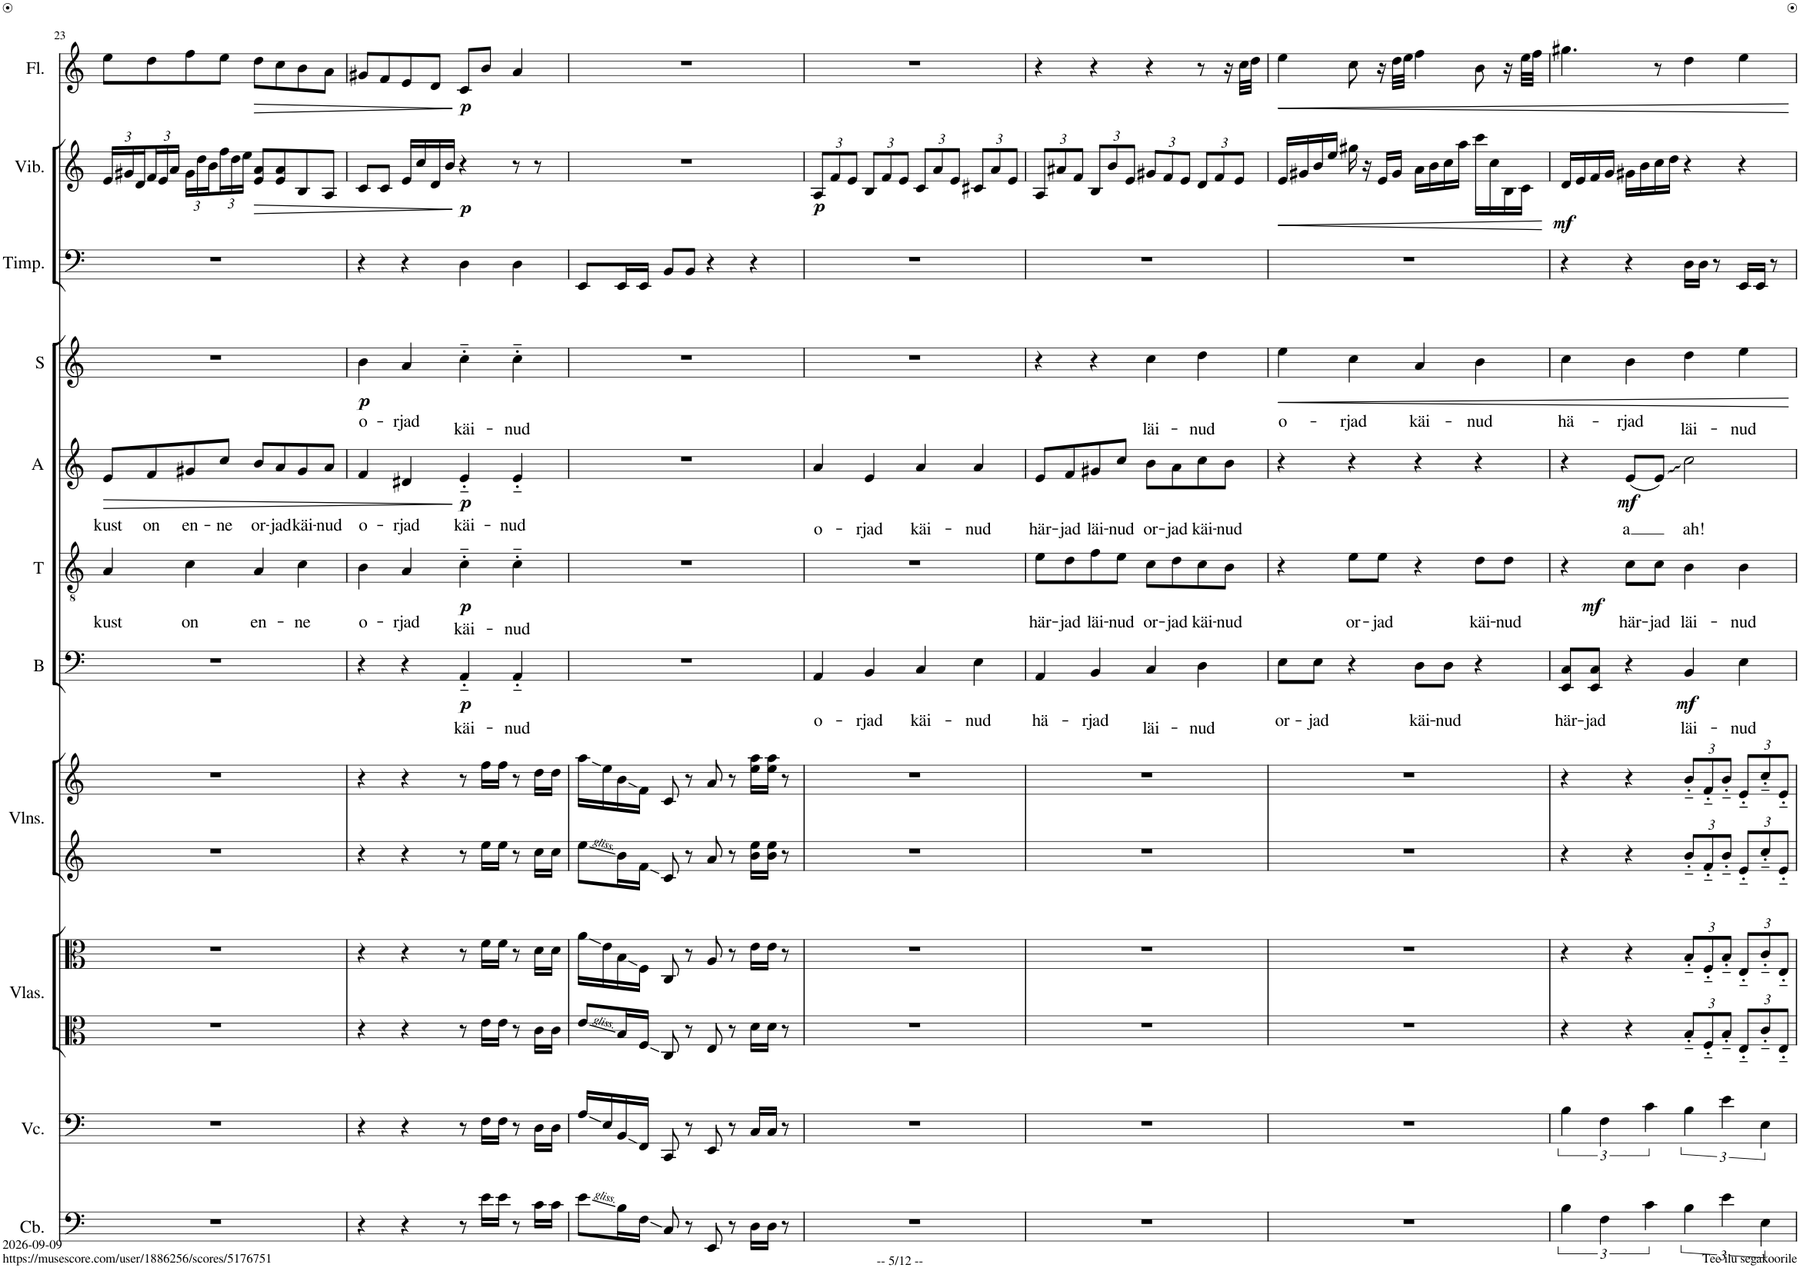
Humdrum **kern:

**kern	**kern	**kern	**kern	**kern	**kern	**kern	**text	**dynam	**kern	**text	**dynam	**kern	**text	**dynam	**kern	**text	**dynam	**kern	**kern	**dynam	**kern	**dynam
*part11	*part10	*part9	*part9	*part8	*part8	*part7	*part7	*part7	*part6	*part6	*part6	*part5	*part5	*part5	*part4	*part4	*part4	*part3	*part2	*part2	*part1	*part1
*staff13	*staff12	*staff11	*staff10	*staff9	*staff8	*staff7	*staff7	*staff7	*staff6	*staff6	*staff6	*staff5	*staff5	*staff5	*staff4	*staff4	*staff4	*staff3	*staff2	*staff2	*staff1	*staff1
*I"Contrabass	*I"Violoncello	*I"Violas	*	*I"Violins	*	*I"B	*	*	*I"T	*	*	*I"A	*	*	*I"S	*	*	*I"Timpani	*I"Vibraphone	*	*I"Flute	*
*I'Cb.	*I'Vc.	*I'Vlas.	*	*I'Vlns.	*	*I'B	*	*	*I'T	*	*	*I'A	*	*	*I'S	*	*	*I'Timp.	*I'Vib.	*	*I'Fl.	*
!!LO:PB:g=z
*clefF4	*clefF4	*clefC3	*clefC3	*clefG2	*clefG2	*clefF4	*	*	*clefGv2	*	*	*clefG2	*	*	*clefG2	*	*	*clefF4	*clefG2	*	*clefG2	*
*Trd7c12	*	*	*	*	*	*	*	*	*	*	*	*Trd1c2	*	*	*	*	*	*	*	*	*	*
*k[]	*k[]	*k[]	*k[]	*k[]	*k[]	*k[]	*	*	*k[]	*	*	*k[]	*	*	*k[]	*	*	*k[]	*k[]	*	*k[]	*
*M4/4	*M4/4	*M4/4	*M4/4	*M4/4	*M4/4	*M4/4	*	*	*M4/4	*	*	*M4/4	*	*	*M4/4	*	*	*M4/4	*M4/4	*	*M4/4	*
=23	=23	=23	=23	=23	=23	=23	=23	=23	=23	=23	=23	=23	=23	=23	=23	=23	=23	=23	=23	=23	=23	=23
!	!	!	!	!	!	!	!	!	!	!LO:LY:b	!	!	!LO:LY:b	!LO:HP:b	!	!	!	!	!	!	!	!
*	*	*	*	*	*	*	*	*	*	*	*	*	*	*	*	*	*	*	*Xbrackettup	*	*	*
1r	1r	1r	1r	1r	1r	1r	.	.	4A/	kust	.	8e/L	kust	>	1r	.	.	1r	24e/LL	.	8ee\L	.
.	.	.	.	.	.	.	.	.	.	.	.	.	.	.	.	.	.	.	24g#X/	.	.	.
.	.	.	.	.	.	.	.	.	.	.	.	.	.	.	.	.	.	.	24d/	.	.	.
!	!	!	!	!	!	!	!	!	!	!	!	!	!LO:LY:b	!	!	!	!	!	!	!	!	!
.	.	.	.	.	.	.	.	.	.	.	.	8f/	on	.	.	.	.	.	24f/	.	8dd\	.
.	.	.	.	.	.	.	.	.	.	.	.	.	.	.	.	.	.	.	24e/	.	.	.
.	.	.	.	.	.	.	.	.	.	.	.	.	.	.	.	.	.	.	24a/JJ	.	.	.
!	!	!	!	!	!	!	!	!	!	!LO:LY:b	!	!	!LO:LY:b	!	!	!	!	!	!	!	!	!
.	.	.	.	.	.	.	.	.	4c\	on	.	8g#X/	en-	.	.	.	.	.	24g#\LL	.	8ff\	.
.	.	.	.	.	.	.	.	.	.	.	.	.	.	.	.	.	.	.	24dd\	.	.	.
.	.	.	.	.	.	.	.	.	.	.	.	.	.	.	.	.	.	.	24b\	.	.	.
!	!	!	!	!	!	!	!	!	!	!	!	!	!LO:LY:b	!	!	!	!	!	!	!	!	!
.	.	.	.	.	.	.	.	.	.	.	.	8cc/J	-ne	.	.	.	.	.	24ff\	.	8ee\J	.
.	.	.	.	.	.	.	.	.	.	.	.	.	.	.	.	.	.	.	24dd\	.	.	.
.	.	.	.	.	.	.	.	.	.	.	.	.	.	.	.	.	.	.	24ee\JJ	.	.	.
!	!	!	!	!	!	!	!	!	!	!LO:LY:b	!	!	!LO:LY:b	!	!	!	!	!	!	!LO:HP:b	!	!LO:HP:b
.	.	.	.	.	.	.	.	.	4A/	en-	.	8b/L	or-	.	.	.	.	.	8e/ 8a/L	>	8dd\L	>
!	!	!	!	!	!	!	!	!	!	!	!	!	!LO:LY:b	!	!	!	!	!	!	!	!	!
.	.	.	.	.	.	.	.	.	.	.	.	8a/	-jad	.	.	.	.	.	8e/ 8a/	.	8cc\	.
!	!	!	!	!	!	!	!	!	!	!LO:LY:b	!	!	!LO:LY:b	!	!	!	!	!	!	!	!	!
.	.	.	.	.	.	.	.	.	4c\	-ne	.	8g#/	käi-	.	.	.	.	.	8B/	.	8b\	.
!	!	!	!	!	!	!	!	!	!	!	!	!	!LO:LY:b	!	!	!	!	!	!	!	!	!
.	.	.	.	.	.	.	.	.	.	.	.	8a/J	-nud	.	.	.	.	.	8A/J	.	8a\J	.
=24	=24	=24	=24	=24	=24	=24	=24	=24	=24	=24	=24	=24	=24	=24	=24	=24	=24	=24	=24	=24	=24	=24
!	!	!	!	!	!	!	!	!	!	!LO:LY:b	!	!	!LO:LY:b	!	!	!LO:LY:b	!LO:DY:b	!	!	!	!	!
4r	4r	4r	4r	4r	4r	4r	.	.	4B\	o-	.	4f/	o-	.	4b\	o-	p	4r	8c/L	.	8g#X/L	.
.	.	.	.	.	.	.	.	.	.	.	.	.	.	.	.	.	.	.	8c/J	.	8f/	.
!	!	!	!	!	!	!	!	!	!	!LO:LY:b	!	!	!LO:LY:b	!	!	!LO:LY:b	!	!	!	!	!	!
4r	4r	4r	4r	4r	4r	4r	.	.	4A/	-rjad	.	4d#X/	-rjad	.	4a/	-rjad	.	4r	16e/LL	.	8e/	.
.	.	.	.	.	.	.	.	.	.	.	.	.	.	.	.	.	.	.	16cc/	.	.	.
.	.	.	.	.	.	.	.	.	.	.	.	.	.	.	.	.	.	.	16d/	.	8d/J	.
.	.	.	.	.	.	.	.	.	.	.	.	.	.	.	.	.	.	.	16b/JJ	.	.	.
!	!	!	!	!	!	!	!LO:LY:b	!LO:DY:b	!	!LO:LY:b	!LO:DY:b	!	!LO:LY:b	!LO:DY:n=1:b	!	!LO:LY:b	!	!	!	!LO:DY:n=1:b	!	!LO:DY:n=1:b
8r	8r	8r	8r	8r	8r	4AA'~/	käi-	p	4c'~\	käi-	p	4e'~/	käi-	] p	4cc'~\	käi-	.	4D\	4r	] p	8c/L	] p
16e\LL	16F\LL	16e\LL	16f\LL	16ee\LL	16ff\LL	.	.	.	.	.	.	.	.	.	.	.	.	.	.	.	8b/J	.
16e\JJ	16F\JJ	16e\JJ	16f\JJ	16ee\JJ	16ff\JJ	.	.	.	.	.	.	.	.	.	.	.	.	.	.	.	.	.
!	!	!	!	!	!	!	!LO:LY:b	!	!	!LO:LY:b	!	!	!LO:LY:b	!	!	!LO:LY:b	!	!	!	!	!	!
8r	8r	8r	8r	8r	8r	4AA'~/	-nud	.	4c'~\	-nud	.	4e'~/	nud	.	4cc'~\	-nud	.	4D\	8r	.	4a/	.
16c\LL	16D\LL	16c\LL	16d\LL	16cc\LL	16dd\LL	.	.	.	.	.	.	.	.	.	.	.	.	.	8r	.	.	.
16c\JJ	16D\JJ	16c\JJ	16d\JJ	16cc\JJ	16dd\JJ	.	.	.	.	.	.	.	.	.	.	.	.	.	.	.	.	.
=25	=25	=25	=25	=25	=25	=25	=25	=25	=25	=25	=25	=25	=25	=25	=25	=25	=25	=25	=25	=25	=25	=25
8e\L	16A/LL	8e/L	16a\LL	8ee\L	16aa\LL	1r	.	.	1r	.	.	1r	.	.	1r	.	.	8EE/L	1r	.	1r	.
.	16E/	.	16e\	.	16ee\	.	.	.	.	.	.	.	.	.	.	.	.	.	.	.	.	.
16B\L	16BB/	16B/L	16B\	16b\L	16b\	.	.	.	.	.	.	.	.	.	.	.	.	16EE/L	.	.	.	.
16F\JJ	16FF/JJ	16F/JJ	16F\JJ	16f\JJ	16f\JJ	.	.	.	.	.	.	.	.	.	.	.	.	16EE/JJ	.	.	.	.
8C/	8CC/	8C/	8C/	8c/	8c/	.	.	.	.	.	.	.	.	.	.	.	.	8BB/L	.	.	.	.
8r	8r	8r	8r	8r	8r	.	.	.	.	.	.	.	.	.	.	.	.	8BB/J	.	.	.	.
8EE/	8EE/	8E/	8A/	8a/	8a/	.	.	.	.	.	.	.	.	.	.	.	.	4r	.	.	.	.
8r	8r	8r	8r	8r	8r	.	.	.	.	.	.	.	.	.	.	.	.	.	.	.	.	.
16D\LL	16C/LL	16d\LL	16e\LL	16b\ 16ee\LL	16ee\ 16aa\LL	.	.	.	.	.	.	.	.	.	.	.	.	4r	.	.	.	.
16D\JJ	16C/JJ	16d\JJ	16e\JJ	16b\ 16ee\JJ	16ee\ 16aa\JJ	.	.	.	.	.	.	.	.	.	.	.	.	.	.	.	.	.
8r	8r	8r	8r	8r	8r	.	.	.	.	.	.	.	.	.	.	.	.	.	.	.	.	.
=26	=26	=26	=26	=26	=26	=26	=26	=26	=26	=26	=26	=26	=26	=26	=26	=26	=26	=26	=26	=26	=26	=26
!	!	!	!	!	!	!	!LO:LY:b	!	!	!	!	!	!LO:LY:b	!	!	!	!	!	!	!LO:DY:b	!	!
1r	1r	1r	1r	1r	1r	4AA/	o-	.	1r	.	.	4a/	o-	.	1r	.	.	1r	12A/L	p	1r	.
.	.	.	.	.	.	.	.	.	.	.	.	.	.	.	.	.	.	.	12f/	.	.	.
.	.	.	.	.	.	.	.	.	.	.	.	.	.	.	.	.	.	.	12e/J	.	.	.
!	!	!	!	!	!	!	!LO:LY:b	!	!	!	!	!	!LO:LY:b	!	!	!	!	!	!	!	!	!
.	.	.	.	.	.	4BB/	-rjad	.	.	.	.	4e/	-rjad	.	.	.	.	.	12B/L	.	.	.
.	.	.	.	.	.	.	.	.	.	.	.	.	.	.	.	.	.	.	12f/	.	.	.
.	.	.	.	.	.	.	.	.	.	.	.	.	.	.	.	.	.	.	12e/J	.	.	.
!	!	!	!	!	!	!	!LO:LY:b	!	!	!	!	!	!LO:LY:b	!	!	!	!	!	!	!	!	!
.	.	.	.	.	.	4C/	käi-	.	.	.	.	4a/	käi-	.	.	.	.	.	12c/L	.	.	.
.	.	.	.	.	.	.	.	.	.	.	.	.	.	.	.	.	.	.	12a/	.	.	.
.	.	.	.	.	.	.	.	.	.	.	.	.	.	.	.	.	.	.	12e/J	.	.	.
!	!	!	!	!	!	!	!LO:LY:b	!	!	!	!	!	!LO:LY:b	!	!	!	!	!	!	!	!	!
.	.	.	.	.	.	4E\	-nud	.	.	.	.	4a/	-nud	.	.	.	.	.	12c#X/L	.	.	.
.	.	.	.	.	.	.	.	.	.	.	.	.	.	.	.	.	.	.	12a/	.	.	.
.	.	.	.	.	.	.	.	.	.	.	.	.	.	.	.	.	.	.	12e/J	.	.	.
=27	=27	=27	=27	=27	=27	=27	=27	=27	=27	=27	=27	=27	=27	=27	=27	=27	=27	=27	=27	=27	=27	=27
!	!	!	!	!	!	!	!LO:LY:b	!	!	!LO:LY:b	!	!	!LO:LY:b	!	!	!	!	!	!	!	!	!
1r	1r	1r	1r	1r	1r	4AA/	hä-	.	8e\L	här-	.	8e/L	här-	.	4r	.	.	1r	12A/L	.	4r	.
.	.	.	.	.	.	.	.	.	.	.	.	.	.	.	.	.	.	.	12a#X/	.	.	.
!	!	!	!	!	!	!	!	!	!	!LO:LY:b	!	!	!LO:LY:b	!	!	!	!	!	!	!	!	!
.	.	.	.	.	.	.	.	.	8d\	-jad	.	8f/	-jad	.	.	.	.	.	.	.	.	.
.	.	.	.	.	.	.	.	.	.	.	.	.	.	.	.	.	.	.	12f/J	.	.	.
!	!	!	!	!	!	!	!LO:LY:b	!	!	!LO:LY:b	!	!	!LO:LY:b	!	!	!	!	!	!	!	!	!
.	.	.	.	.	.	4BB/	-rjad	.	8f\	läi-	.	8g#X/	läi-	.	4r	.	.	.	12B/L	.	4r	.
.	.	.	.	.	.	.	.	.	.	.	.	.	.	.	.	.	.	.	12b/	.	.	.
!	!	!	!	!	!	!	!	!	!	!LO:LY:b	!	!	!LO:LY:b	!	!	!	!	!	!	!	!	!
.	.	.	.	.	.	.	.	.	8e\J	-nud	.	8cc/J	-nud	.	.	.	.	.	.	.	.	.
.	.	.	.	.	.	.	.	.	.	.	.	.	.	.	.	.	.	.	12e/J	.	.	.
!	!	!	!	!	!	!	!LO:LY:b	!	!	!LO:LY:b	!	!	!LO:LY:b	!	!	!LO:LY:b	!	!	!	!	!	!
.	.	.	.	.	.	4C/	läi-	.	8c\L	or-	.	8b\L	or-	.	4cc\	läi-	.	.	12g#X/L	.	4r	.
.	.	.	.	.	.	.	.	.	.	.	.	.	.	.	.	.	.	.	12f/	.	.	.
!	!	!	!	!	!	!	!	!	!	!LO:LY:b	!	!	!LO:LY:b	!	!	!	!	!	!	!	!	!
.	.	.	.	.	.	.	.	.	8d\	-jad	.	8a\	-jad	.	.	.	.	.	.	.	.	.
.	.	.	.	.	.	.	.	.	.	.	.	.	.	.	.	.	.	.	12e/J	.	.	.
!	!	!	!	!	!	!	!LO:LY:b	!	!	!LO:LY:b	!	!	!LO:LY:b	!	!	!LO:LY:b	!	!	!	!	!	!
.	.	.	.	.	.	4D\	-nud	.	8c\	käi-	.	8cc\	käi-	.	4dd\	-nud	.	.	12d/L	.	8r	.
.	.	.	.	.	.	.	.	.	.	.	.	.	.	.	.	.	.	.	12f/	.	.	.
!	!	!	!	!	!	!	!	!	!	!LO:LY:b	!	!	!LO:LY:b	!	!	!	!	!	!	!	!	!
.	.	.	.	.	.	.	.	.	8B\J	-nud	.	8b\J	-nud	.	.	.	.	.	.	.	16r	.
.	.	.	.	.	.	.	.	.	.	.	.	.	.	.	.	.	.	.	12e/J	.	.	.
.	.	.	.	.	.	.	.	.	.	.	.	.	.	.	.	.	.	.	.	.	32cc\LLL	.
.	.	.	.	.	.	.	.	.	.	.	.	.	.	.	.	.	.	.	.	.	32dd\JJJ	.
=28	=28	=28	=28	=28	=28	=28	=28	=28	=28	=28	=28	=28	=28	=28	=28	=28	=28	=28	=28	=28	=28	=28
!	!	!	!	!	!	!	!LO:LY:b	!	!	!	!	!	!	!	!	!LO:LY:b	!LO:HP:b	!	!	!LO:HP:b	!	!LO:HP:b
1r	1r	1r	1r	1r	1r	8E\L	or-	.	4r	.	.	4r	.	.	4ee\	o-	<	1r	16e/LL	<	4ee\	<
.	.	.	.	.	.	.	.	.	.	.	.	.	.	.	.	.	.	.	16g#X/	.	.	.
!	!	!	!	!	!	!	!LO:LY:b	!	!	!	!	!	!	!	!	!	!	!	!	!	!	!
.	.	.	.	.	.	8E\J	-jad	.	.	.	.	.	.	.	.	.	.	.	16b/	.	.	.
.	.	.	.	.	.	.	.	.	.	.	.	.	.	.	.	.	.	.	16ee/JJ	.	.	.
!	!	!	!	!	!	!	!	!	!	!LO:LY:b	!	!	!	!	!	!LO:LY:b	!	!	!	!	!	!
.	.	.	.	.	.	4r	.	.	8e\L	or-	.	4r	.	.	4cc\	-rjad	.	.	16gg#X\	.	8cc\	.
.	.	.	.	.	.	.	.	.	.	.	.	.	.	.	.	.	.	.	16r	.	.	.
!	!	!	!	!	!	!	!	!	!	!LO:LY:b	!	!	!	!	!	!	!	!	!	!	!	!
.	.	.	.	.	.	.	.	.	8e\J	-jad	.	.	.	.	.	.	.	.	16e/LL	.	16r	.
.	.	.	.	.	.	.	.	.	.	.	.	.	.	.	.	.	.	.	16g#/JJ	.	32dd\LLL	.
.	.	.	.	.	.	.	.	.	.	.	.	.	.	.	.	.	.	.	.	.	32ee\JJJ	.
!	!	!	!	!	!	!	!LO:LY:b	!	!	!	!	!	!	!	!	!LO:LY:b	!	!	!	!	!	!
.	.	.	.	.	.	8D\L	käi-	.	4r	.	.	4r	.	.	4a/	käi-	.	.	16a\LL	.	4ff\	.
.	.	.	.	.	.	.	.	.	.	.	.	.	.	.	.	.	.	.	16b\	.	.	.
!	!	!	!	!	!	!	!LO:LY:b	!	!	!	!	!	!	!	!	!	!	!	!	!	!	!
.	.	.	.	.	.	8D\J	-nud	.	.	.	.	.	.	.	.	.	.	.	16cc\	.	.	.
.	.	.	.	.	.	.	.	.	.	.	.	.	.	.	.	.	.	.	16aa\JJ	.	.	.
!	!	!	!	!	!	!	!	!	!	!LO:LY:b	!	!	!	!	!	!LO:LY:b	!	!	!	!	!	!
.	.	.	.	.	.	4r	.	.	8d\L	käi-	.	4r	.	.	4b\	-nud	.	.	16ccc\LL	.	8b\	.
.	.	.	.	.	.	.	.	.	.	.	.	.	.	.	.	.	.	.	16cc\	.	.	.
!	!	!	!	!	!	!	!	!	!	!LO:LY:b	!	!	!	!	!	!	!	!	!	!	!	!
.	.	.	.	.	.	.	.	.	8d\J	-nud	.	.	.	.	.	.	.	.	16B\	.	16r	.
.	.	.	.	.	.	.	.	.	.	.	.	.	.	.	.	.	.	.	16c\JJ	.	32ee\LLL	.
.	.	.	.	.	.	.	.	.	.	.	.	.	.	.	.	.	.	.	.	.	32ff\JJJ	.
.	.	.	.	.	.	.	.	.	.	.	.	.	.	.	.	.	.	.	.	[	.	.
=29	=29	=29	=29	=29	=29	=29	=29	=29	=29	=29	=29	=29	=29	=29	=29	=29	=29	=29	=29	=29	=29	=29
!	!	!	!	!	!	!	!LO:LY:b	!	!	!	!	!	!	!	!	!LO:LY:b	!	!	!	!LO:DY:b	!	!
*	*	*	*	*	*	*	*	*	*^	*	*	*	*	*	*	*	*	*	*	*	*	*
6B\	6B\	4r	4r	4r	4r	8EE/ 8C/L	här-	.	4r	8ryy	.	.	4r	.	.	4cc\	hä-	.	4r	16d/LL	mf	4.gg#X\	.
.	.	.	.	.	.	.	.	.	.	.	.	.	.	.	.	.	.	.	.	16e/	.	.	.
!	!	!	!	!	!	!	!LO:LY:b	!	!	!	!	!LO:DY:b	!	!	!	!	!	!	!	!	!	!	!
.	.	.	.	.	.	8EE/ 8C/J	-jad	.	.	2..ryy	.	mf	.	.	.	.	.	.	.	16f/	.	.	.
6F\	6F\	.	.	.	.	.	.	.	.	.	.	.	.	.	.	.	.	.	.	.	.	.	.
.	.	.	.	.	.	.	.	.	.	.	.	.	.	.	.	.	.	.	.	16g/JJ	.	.	.
!	!	!	!	!	!	!	!	!	!	!	!LO:LY:b	!	!	!LO:LY:b	!LO:DY:b	!	!LO:LY:b	!	!	!	!	!	!
.	.	4r	4r	4r	4r	4r	.	.	8c\L	.	här-	.	(8e/L	a	mf	4b\	-rjad	.	4r	16g#X\LL	.	.	.
.	.	.	.	.	.	.	.	.	.	.	.	.	.	.	.	.	.	.	.	16b\	.	.	.
6c\	6c\	.	.	.	.	.	.	.	.	.	.	.	.	.	.	.	.	.	.	.	.	.	.
!	!	!	!	!	!	!	!	!	!	!	!LO:LY:b	!	!	!	!	!	!	!	!	!	!	!	!
.	.	.	.	.	.	.	.	.	8c\J	.	-jad	.	8e/J)	.	.	.	.	.	.	16cc\	.	8r	.
.	.	.	.	.	.	.	.	.	.	.	.	.	.	.	.	.	.	.	.	16dd\JJ	.	.	.
*	*	*Xbrackettup	*Xbrackettup	*Xbrackettup	*Xbrackettup	*	*	*	*	*	*	*	*	*	*	*	*	*	*	*	*	*	*
!	!	!	!	!	!	!	!LO:LY:b	!LO:DY:b	!	!	!LO:LY:b	!	!	!LO:LY:b	!	!	!LO:LY:b	!	!	!	!	!	!
6B\	6B\	12B'~/L	12B'~/L	12b'~/L	12b'~/L	4BB/	läi-	mf	4B\	.	läi-	.	2cc\	ah!	.	4dd\	läi-	.	16D\LL	4r	.	4dd\	.
.	.	.	.	.	.	.	.	.	.	.	.	.	.	.	.	.	.	.	16D\JJ	.	.	.	.
.	.	12F'~/	12F'~/	12f'~/	12f'~/	.	.	.	.	.	.	.	.	.	.	.	.	.	.	.	.	.	.
.	.	.	.	.	.	.	.	.	.	.	.	.	.	.	.	.	.	.	8r	.	.	.	.
6e\	6e\	12B'~/J	12B'~/J	12b'~/J	12b'~/J	.	.	.	.	.	.	.	.	.	.	.	.	.	.	.	.	.	.
!	!	!	!	!	!	!	!LO:LY:b	!	!	!	!LO:LY:b	!	!	!	!	!	!LO:LY:b	!	!	!	!	!	!
.	.	12E'~/L	12E'~/L	12e'~/L	12e'~/L	4E\	-nud	.	4B\	.	-nud	.	.	.	.	4ee\	-nud	.	16EE/LL	4r	.	4ee\	.
.	.	.	.	.	.	.	.	.	.	.	.	.	.	.	.	.	.	.	16EE/JJ	.	.	.	.
6E\	6E\	12c'~/	12c'~/	12cc'~/	12cc'~/	.	.	.	.	.	.	.	.	.	.	.	.	.	.	.	.	.	.
.	.	.	.	.	.	.	.	.	.	.	.	.	.	.	.	.	.	.	8r	.	.	.	.
.	.	12E'~/J	12E'~/J	12e'~/J	12e'~/J	.	.	.	.	.	.	.	.	.	.	.	.	.	.	.	.	.	.
.	.	.	.	.	.	.	.	.	.	.	.	.	.	.	.	.	.	[	.	.	.	.	[
*	*	*	*	*	*	*	*	*	*v	*v	*	*	*	*	*	*	*	*	*	*	*	*	*
=	=	=	=	=	=	=	=	=	=	=	=	=	=	=	=	=	=	=	=	=	=	=
*-	*-	*-	*-	*-	*-	*-	*-	*-	*-	*-	*-	*-	*-	*-	*-	*-	*-	*-	*-	*-	*-	*-
